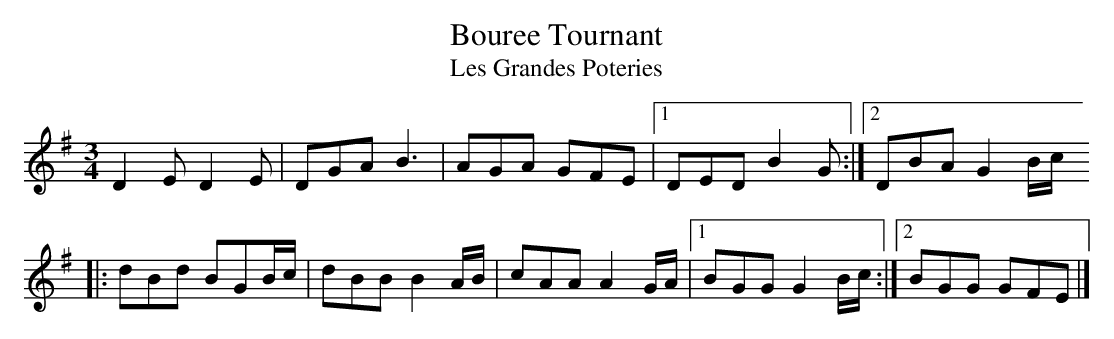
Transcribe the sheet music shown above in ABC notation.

X:1
T:Bouree Tournant
T:Les Grandes Poteries
M:3/4
L:1/8
K:G
D2E D2E | DGA B3 | AGA GFE |1 DED B2G :|2 DBA G2B/c/
|: dBd BGB/c/ | dBB B2A/B/ | cAA A2G/A/ |1 BGG G2 B/c/ :|2  BGG GFE  |]
